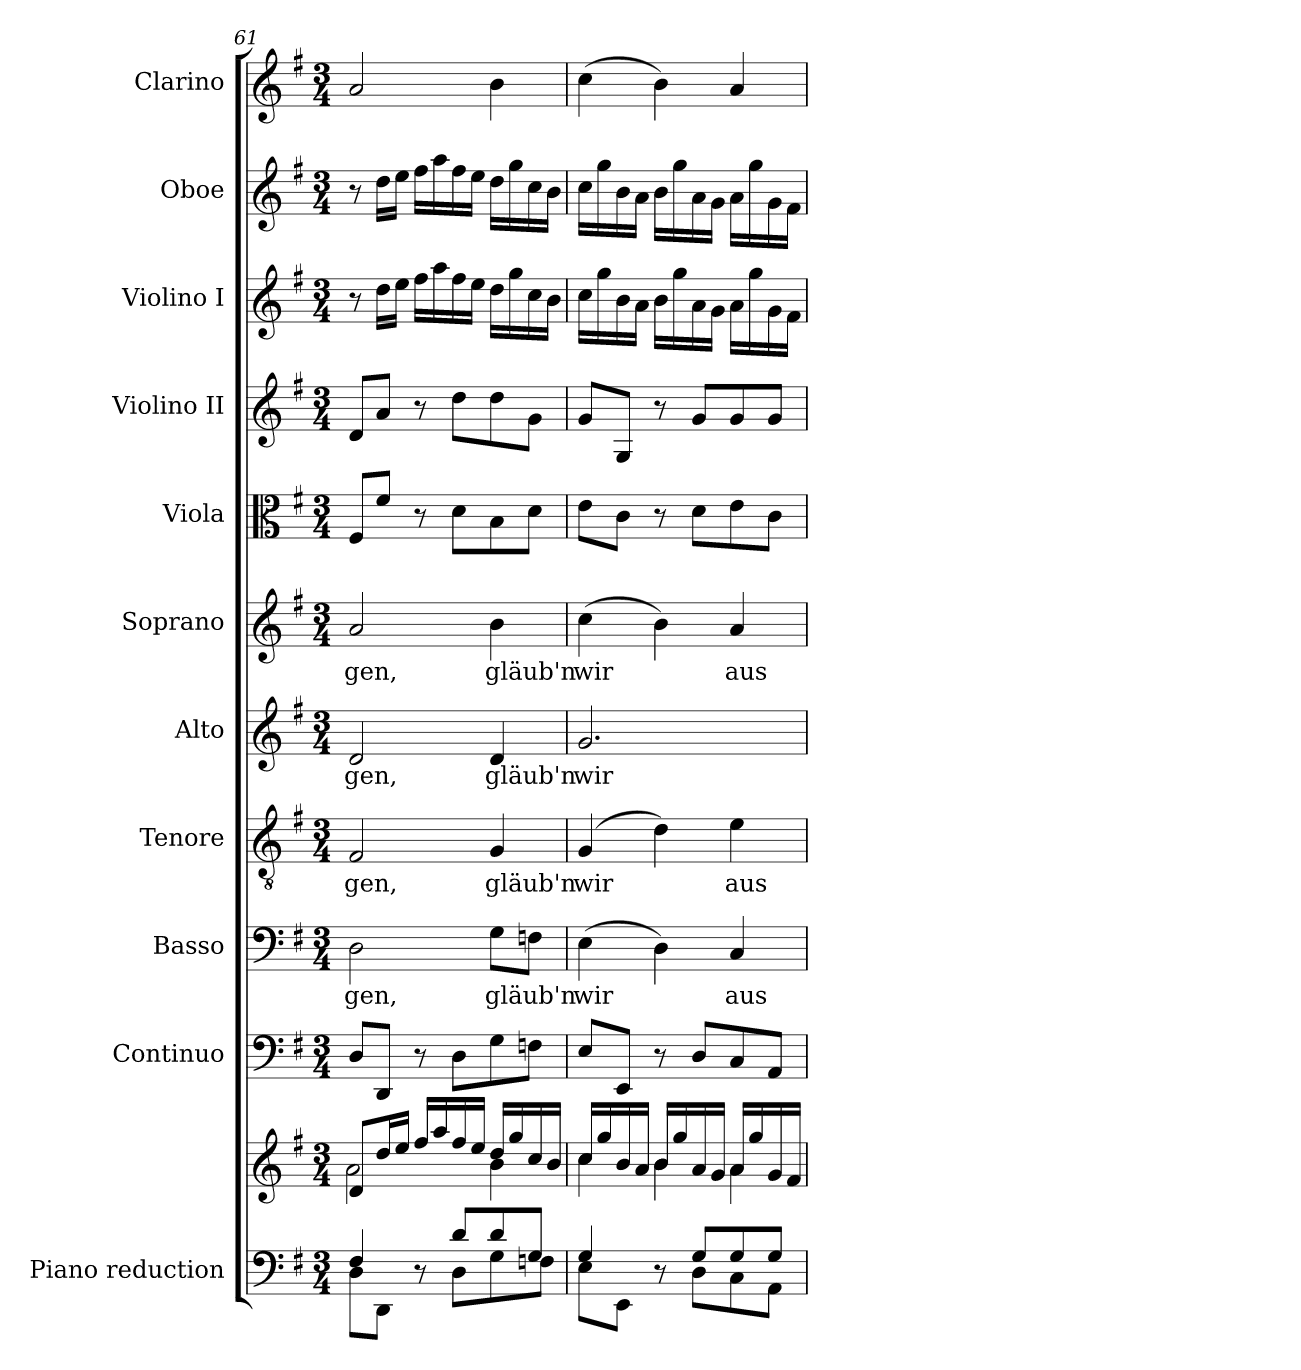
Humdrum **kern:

**kern	**kern	**kern	**kern	**text	**kern	**text	**kern	**text	**kern	**text	**kern	**kern	**kern	**kern	**kern
*part11	*part11	*part10	*part9	*part9	*part8	*part8	*part7	*part7	*part6	*part6	*part5	*part4	*part3	*part2	*part1
*staff12	*staff11	*staff10	*staff9	*staff9	*staff8	*staff8	*staff7	*staff7	*staff6	*staff6	*staff5	*staff4	*staff3	*staff2	*staff1
*I"Piano reduction	*	*I"Continuo	*I"Basso	*	*I"Tenore	*	*I"Alto	*	*I"Soprano	*	*I"Viola	*I"Violino II	*I"Violino I	*I"Oboe	*I"Clarino
*I'Pno	*	*	*	*	*	*	*	*	*	*	*	*	*	*I'Ob	*
*clefF4	*clefG2	*clefF4	*clefF4	*	*clefGv2	*	*clefG2	*	*clefG2	*	*clefC3	*clefG2	*clefG2	*clefG2	*clefG2
*k[f#]	*k[f#]	*k[f#]	*k[f#]	*	*k[f#]	*	*k[f#]	*	*k[f#]	*	*k[f#]	*k[f#]	*k[f#]	*k[f#]	*k[f#]
*M3/4	*M3/4	*M3/4	*M3/4	*	*M3/4	*	*M3/4	*	*M3/4	*	*M3/4	*M3/4	*M3/4	*M3/4	*M3/4
=61	=61	=61	=61	=61	=61	=61	=61	=61	=61	=61	=61	=61	=61	=61	=61
*^	*^	*	*	*	*	*	*	*	*	*	*	*	*	*	*
!	!	!	!	!	!	!LO:LY:b	!	!LO:LY:b	!	!LO:LY:b	!	!LO:LY:b	!	!	!	!	!
4F#/	8D\L	8d/L	2a\	8D/L	2D\	-gen,	2F#/	-gen,	2d/	-gen,	2a/	-gen,	8F#/L	8d/L	8r	8r	2a/
.	8DD\J	16dd/L	.	8DD/J	.	.	.	.	.	.	.	.	8f#/J	8a/J	16dd\LL	16dd\LL	.
.	.	16ee/JJ	.	.	.	.	.	.	.	.	.	.	.	.	16ee\JJ	16ee\JJ	.
8r	8ryy	16ff#/LL	.	8r	.	.	.	.	.	.	.	.	8r	8r	16ff#\LL	16ff#\LL	.
.	.	16aa/	.	.	.	.	.	.	.	.	.	.	.	.	16aa\	16aa\	.
8d/L	8D\L	16ff#/	.	8D\L	.	.	.	.	.	.	.	.	8d\L	8dd\L	16ff#\	16ff#\	.
.	.	16ee/JJ	.	.	.	.	.	.	.	.	.	.	.	.	16ee\JJ	16ee\JJ	.
!	!	!	!	!	!	!LO:LY:b	!	!LO:LY:b	!	!LO:LY:b	!	!LO:LY:b	!	!	!	!	!
8d/	8G\	16dd/LL	4b\	8G\	8G\L	gläub'n	4G/	gläub'n	4d/	gläub'n	4b\	gläub'n	8B\	8dd\	16dd\LL	16dd\LL	4b\
.	.	16gg/	.	.	.	.	.	.	.	.	.	.	.	.	16gg\	16gg\	.
8G/J	8Fn\J	16cc/	.	8Fn\J	8Fn\J	.	.	.	.	.	.	.	8d\J	8g\J	16cc\	16cc\	.
.	.	16b/JJ	.	.	.	.	.	.	.	.	.	.	.	.	16b\JJ	16b\JJ	.
=62	=62	=62	=62	=62	=62	=62	=62	=62	=62	=62	=62	=62	=62	=62	=62	=62	=62
!	!	!	!	!	!	!LO:LY:b	!	!LO:LY:b	!	!LO:LY:b	!	!LO:LY:b	!	!	!	!	!
4G/	8E\L	16cc/LL	4cc\	8E/L	(4E\	wir	(4G/	wir	2.g/	wir	(4cc\	wir	8e\L	8g/L	16cc\LL	16cc\LL	(4cc\
.	.	16gg/	.	.	.	.	.	.	.	.	.	.	.	.	16gg\	16gg\	.
.	8EE\J	16b/	.	8EE/J	.	.	.	.	.	.	.	.	8c\J	8G/J	16b\	16b\	.
.	.	16a/JJ	.	.	.	.	.	.	.	.	.	.	.	.	16a\JJ	16a\JJ	.
8r	8ryy	16b/LL	4b\	8r	4D\)	.	4d\)	.	.	.	4b\)	.	8r	8r	16b\LL	16b\LL	4b\)
.	.	16gg/	.	.	.	.	.	.	.	.	.	.	.	.	16gg\	16gg\	.
8G/L	8D\L	16a/	.	8D/L	.	.	.	.	.	.	.	.	8d\L	8g/L	16a\	16a\	.
.	.	16g/JJ	.	.	.	.	.	.	.	.	.	.	.	.	16g\JJ	16g\JJ	.
!	!	!	!	!	!	!LO:LY:b	!	!LO:LY:b	!	!	!	!LO:LY:b	!	!	!	!	!
8G/	8C\	16a/LL	4a\	8C/	4C/	aus	4e\	aus	.	.	4a/	aus	8e\	8g/	16a\LL	16a\LL	4a/
.	.	16gg/	.	.	.	.	.	.	.	.	.	.	.	.	16gg\	16gg\	.
8G/J	8AA\J	16g/	.	8AA/J	.	.	.	.	.	.	.	.	8c\J	8g/J	16g\	16g\	.
.	.	16f#/JJ	.	.	.	.	.	.	.	.	.	.	.	.	16f#\JJ	16f#\JJ	.
*v	*v	*	*	*	*	*	*	*	*	*	*	*	*	*	*	*	*
*	*v	*v	*	*	*	*	*	*	*	*	*	*	*	*	*	*
=	=	=	=	=	=	=	=	=	=	=	=	=	=	=	=
*-	*-	*-	*-	*-	*-	*-	*-	*-	*-	*-	*-	*-	*-	*-	*-
